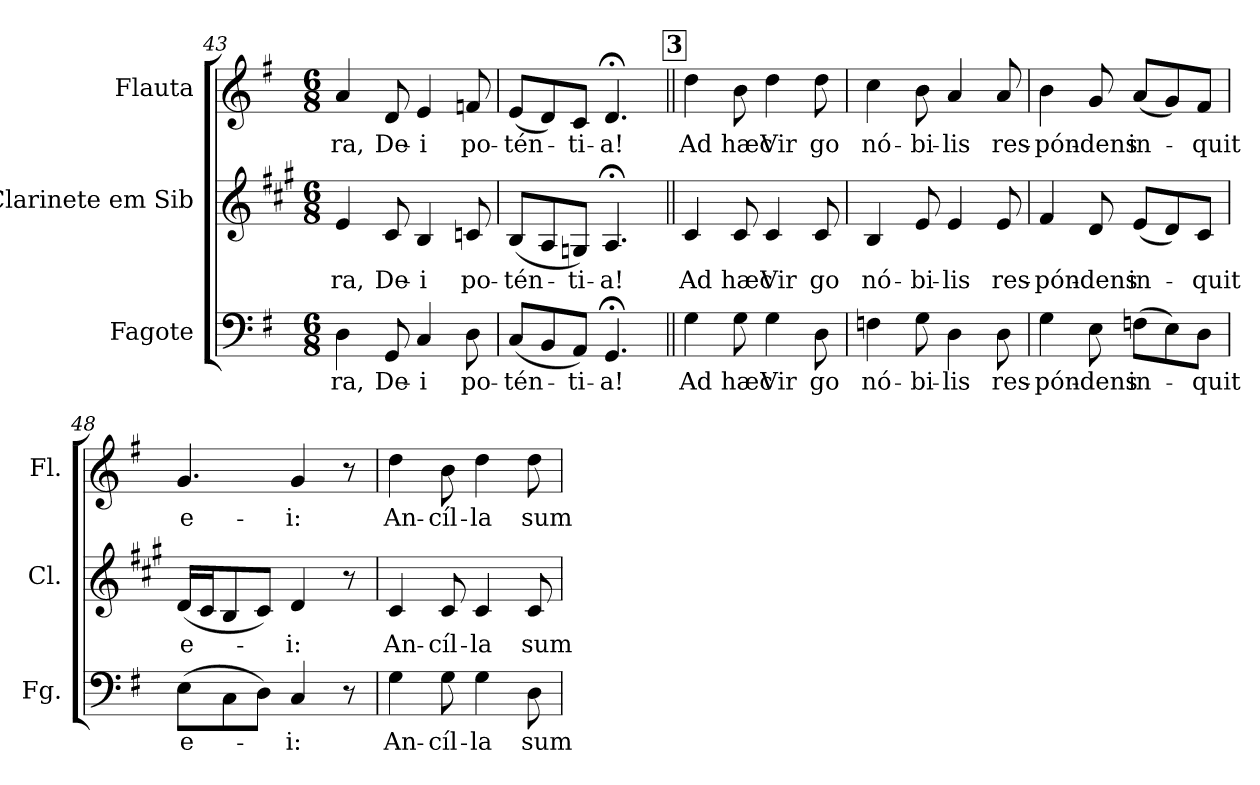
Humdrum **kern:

**kern	**text	**kern	**text	**kern	**text
*part3	*part3	*part2	*part2	*part1	*part1
*staff3	*staff3	*staff2	*staff2	*staff1	*staff1
*I"Fagote	*	*I"Clarinete em Sib	*	*I"Flauta	*
*I'Fg.	*	*I'Cl.	*	*I'Fl.	*
*clefF4	*	*clefG2	*	*clefG2	*
*	*	*ITrd1c2	*	*	*
*k[f#]	*	*k[f#]	*	*k[f#]	*
*G:	*	*G:	*	*G:	*
*M6/8	*	*M6/8	*	*M6/8	*
=43	=43	=43	=43	=43	=43
!	!LO:LY:b:color=#000000	!	!	!	!
!	!	!	!LO:LY:b:color=#000000	!	!
!	!	!	!	!	!LO:LY:b:color=#000000
4Di\	-ra,	4di/	-ra,	4ai/	-ra,
!	!LO:LY:b:color=#000000	!	!	!	!
!	!	!	!LO:LY:b:color=#000000	!	!
!	!	!	!	!	!LO:LY:b:color=#000000
8GGi/	De-	8Bi/	De-	8di/	De-
!	!LO:LY:b:color=#000000	!	!	!	!
!	!	!	!LO:LY:b:color=#000000	!	!
!	!	!	!	!	!LO:LY:b:color=#000000
4Ci/	-i	4Ai/	-i	4ei/	-i
!	!LO:LY:b:color=#000000	!	!	!	!
!	!	!	!LO:LY:b:color=#000000	!	!
!	!	!	!	!	!LO:LY:b:color=#000000
8Di\	po-	8B-Xi/	po-	8fni/	po-
=44	=44	=44	=44	=44	=44
!	!LO:LY:b:color=#000000	!	!	!	!
!	!	!	!LO:LY:b:color=#000000	!	!
!	!	!	!	!	!LO:LY:b:color=#000000
(8Ci/L	-tén-	(8Ai/L	-tén-	(8ei/L	-tén-
8BBi/	.	8Gi/	.	8di/)	.
!	!LO:LY:b:color=#000000	!	!	!	!
!	!	!	!LO:LY:b:color=#000000	!	!
!	!	!	!	!	!LO:LY:b:color=#000000
8AAi/J)	-ti-	8Fni/J)	-ti-	8ci/J	-ti-
!	!LO:LY:b:color=#000000	!	!	!	!
!	!	!	!LO:LY:b:color=#000000	!	!
!	!	!	!	!	!LO:LY:b:color=#000000
4.GG;i/	-a!	4.G;i/	-a!	4.d;i/	-a!
!!LO:PB:g=z
!!LO:REH:place=s1:B:color=#000000:enc=box:fs=13.1545:t=3
=45||	=45||	=45||	=45||	=45||	=45||
!	!LO:LY:b:color=#000000	!	!	!	!
!	!	!	!LO:LY:b:color=#000000	!	!
!	!	!	!	!	!LO:LY:b:color=#000000
4Gi\	Ad	4Bi/	Ad	4ddi\	Ad
!	!LO:LY:b:color=#000000	!	!	!	!
!	!	!	!LO:LY:b:color=#000000	!	!
!	!	!	!	!	!LO:LY:b:color=#000000
8Gi\	hæc	8Bi/	hæc	8bi\	hæc
!	!LO:LY:b:color=#000000	!	!	!	!
!	!	!	!LO:LY:b:color=#000000	!	!
!	!	!	!	!	!LO:LY:b:color=#000000
4Gi\	Vir	4Bi/	Vir	4ddi\	Vir
!	!LO:LY:b:color=#000000	!	!	!	!
!	!	!	!LO:LY:b:color=#000000	!	!
!	!	!	!	!	!LO:LY:b:color=#000000
8Di\	go	8Bi/	go	8ddi\	go
=46	=46	=46	=46	=46	=46
!	!LO:LY:b:color=#000000	!	!	!	!
!	!	!	!LO:LY:b:color=#000000	!	!
!	!	!	!	!	!LO:LY:b:color=#000000
4Fni\	nó-	4Ai/	nó-	4cci\	nó-
!	!LO:LY:b:color=#000000	!	!	!	!
!	!	!	!LO:LY:b:color=#000000	!	!
!	!	!	!	!	!LO:LY:b:color=#000000
8Gi\	-bi-	8di/	-bi-	8bi\	-bi-
!	!LO:LY:b:color=#000000	!	!	!	!
!	!	!	!LO:LY:b:color=#000000	!	!
!	!	!	!	!	!LO:LY:b:color=#000000
4Di\	-lis	4di/	-lis	4ai/	-lis
!	!LO:LY:b:color=#000000	!	!	!	!
!	!	!	!LO:LY:b:color=#000000	!	!
!	!	!	!	!	!LO:LY:b:color=#000000
8Di\	res-	8di/	res-	8ai/	res-
=47	=47	=47	=47	=47	=47
!	!LO:LY:b:color=#000000	!	!	!	!
!	!	!	!LO:LY:b:color=#000000	!	!
!	!	!	!	!	!LO:LY:b:color=#000000
4Gi\	-pón-	4ei/	-pón-	4bi\	-pón-
!	!LO:LY:b:color=#000000	!	!	!	!
!	!	!	!LO:LY:b:color=#000000	!	!
!	!	!	!	!	!LO:LY:b:color=#000000
8Ei\	-dens	8ci/	-dens	8gi/	-dens
!	!LO:LY:b:color=#000000	!	!	!	!
!	!	!	!LO:LY:b:color=#000000	!	!
!	!	!	!	!	!LO:LY:b:color=#000000
(8Fni\L	in-	(8di/L	in-	(8ai/L	in-
8Ei\)	.	8ci/)	.	8gi/)	.
!	!LO:LY:b:color=#000000	!	!	!	!
!	!	!	!LO:LY:b:color=#000000	!	!
!	!	!	!	!	!LO:LY:b:color=#000000
8Di\J	-quit	8Bi/J	-quit	8f#i/J	-quit
=48	=48	=48	=48	=48	=48
!	!LO:LY:b:color=#000000	!	!	!	!
!	!	!	!LO:LY:b:color=#000000	!	!
!	!	!	!	!	!LO:LY:b:color=#000000
(8Ei\L	e-	(16ci/LL	e-	4.gi/	e-
.	.	16Bi/J	.	.	.
8Ci\	.	8Ai/	.	.	.
8Di\J)	.	8Bi/J)	.	.	.
!	!LO:LY:b:color=#000000	!	!	!	!
!	!	!	!LO:LY:b:color=#000000	!	!
!	!	!	!	!	!LO:LY:b:color=#000000
4Ci/	-i:	4ci/	-i:	4gi/	-i:
8r	.	8r	.	8r	.
=49	=49	=49	=49	=49	=49
!	!LO:LY:b:color=#000000	!	!	!	!
!	!	!	!LO:LY:b:color=#000000	!	!
!	!	!	!	!	!LO:LY:b:color=#000000
4Gi\	An-	4Bi/	An-	4ddi\	An-
!	!LO:LY:b:color=#000000	!	!	!	!
!	!	!	!LO:LY:b:color=#000000	!	!
!	!	!	!	!	!LO:LY:b:color=#000000
8Gi\	-cíl-	8Bi/	-cíl-	8bi\	-cíl-
!	!LO:LY:b:color=#000000	!	!	!	!
!	!	!	!LO:LY:b:color=#000000	!	!
!	!	!	!	!	!LO:LY:b:color=#000000
4Gi\	-la	4Bi/	-la	4ddi\	-la
!	!LO:LY:b:color=#000000	!	!	!	!
!	!	!	!LO:LY:b:color=#000000	!	!
!	!	!	!	!	!LO:LY:b:color=#000000
8Di\	sum	8Bi/	sum	8ddi\	sum
=	=	=	=	=	=
*-	*-	*-	*-	*-	*-
